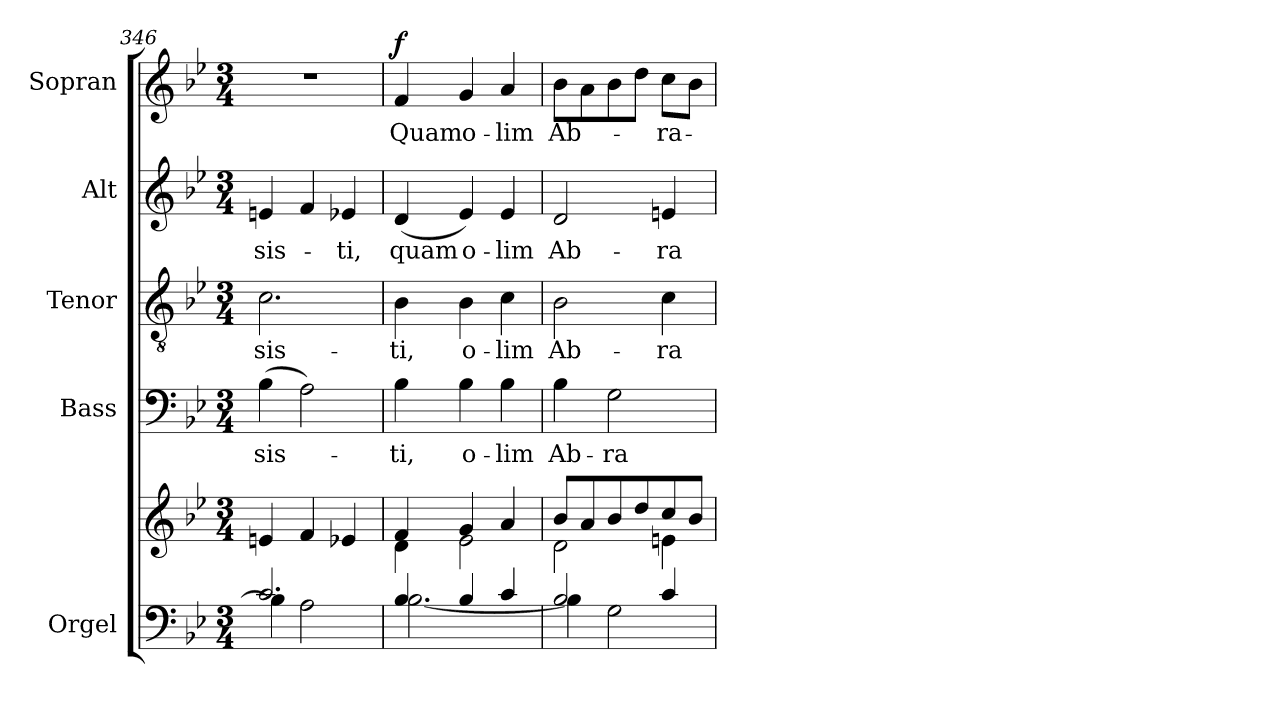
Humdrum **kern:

**kern	**kern	**kern	**text	**kern	**text	**kern	**text	**kern	**text	**dynam
*part5	*part5	*part4	*part4	*part3	*part3	*part2	*part2	*part1	*part1	*part1
*staff6	*staff5	*staff4	*staff4	*staff3	*staff3	*staff2	*staff2	*staff1	*staff1	*staff1
*I"Orgel	*	*I"Bass	*	*I"Tenor	*	*I"Alt	*	*I"Sopran	*	*
*I'Org.	*	*I'B.	*	*I'T.	*	*I'A.	*	*I'S.	*	*
*clefF4	*clefG2	*clefF4	*	*clefGv2	*	*clefG2	*	*clefG2	*	*
*k[b-e-]	*k[b-e-]	*k[b-e-]	*	*k[b-e-]	*	*k[b-e-]	*	*k[b-e-]	*	*
*B-:	*B-:	*B-:	*	*B-:	*	*B-:	*	*B-:	*	*
*M3/4	*M3/4	*M3/4	*	*M3/4	*	*M3/4	*	*M3/4	*	*
=346	=346	=346	=346	=346	=346	=346	=346	=346	=346	=346
*^	*	*	*	*	*	*	*	*	*	*
!	!	!	!	!LO:LY:b	!	!LO:LY:b	!	!LO:LY:b	!	!	!
2.c/	4B-\]	4en/	(>4B-\	-sis-	2.c\	-sis-	4en/	-sis-	2.r	.	.
.	2A\	4f/	2A\)	.	.	.	4f/	.	.	.	.
!	!	!	!	!	!	!	!	!LO:LY:b	!	!	!
.	.	4e-X/	.	.	.	.	4e-X/	-ti,	.	.	.
=347	=347	=347	=347	=347	=347	=347	=347	=347	=347	=347	=347
*	*	*^	*	*	*	*	*	*	*	*	*
!	!	!	!	!	!LO:LY:b	!	!LO:LY:b	!	!LO:LY:b	!	!LO:LY:b	!LO:DY:a
4B-/	[<2.B-\	4f/	4d\	4B-\	-ti,	4B-\	-ti,	(<4d/	quam	4f/	Quam	f
!	!	!	!	!	!LO:LY:b	!	!LO:LY:b	!	!LO:LY:b	!	!LO:LY:b	!
4B-/	.	4g/	2e-\	4B-\	o-	4B-\	o-	4e-/)	o-	4g/	o-	.
!	!	!	!	!	!LO:LY:b	!	!LO:LY:b	!	!LO:LY:b	!	!LO:LY:b	!
4c/	.	4a/	.	4B-\	-lim	4c\	-lim	4e-/	-lim	4a/	-lim	.
=348	=348	=348	=348	=348	=348	=348	=348	=348	=348	=348	=348	=348
!	!	!	!	!	!LO:LY:b	!	!LO:LY:b	!	!LO:LY:b	!	!LO:LY:b	!
2B-/	4B-\]	8b-/L	2d\	4B-\	Ab-	2B-\	Ab-	2d/	Ab-	8b-\L	Ab-	.
.	.	8a/	.	.	.	.	.	.	.	8a\	.	.
!	!	!	!	!	!LO:LY:b	!	!	!	!	!	!	!
.	2G\	8b-/	.	2G\	-ra-	.	.	.	.	8b-\	.	.
.	.	8dd/	.	.	.	.	.	.	.	8dd\J	.	.
!	!	!	!	!	!	!	!LO:LY:b	!	!LO:LY:b	!	!LO:LY:b	!
4c/	.	8cc/	4en\	.	.	4c\	-ra-	4en/	-ra-	8cc\L	-ra-	.
.	.	8b-/J	.	.	.	.	.	.	.	8b-\J	.	.
*v	*v	*	*	*	*	*	*	*	*	*	*	*
*	*v	*v	*	*	*	*	*	*	*	*	*
=	=	=	=	=	=	=	=	=	=	=
*-	*-	*-	*-	*-	*-	*-	*-	*-	*-	*-
